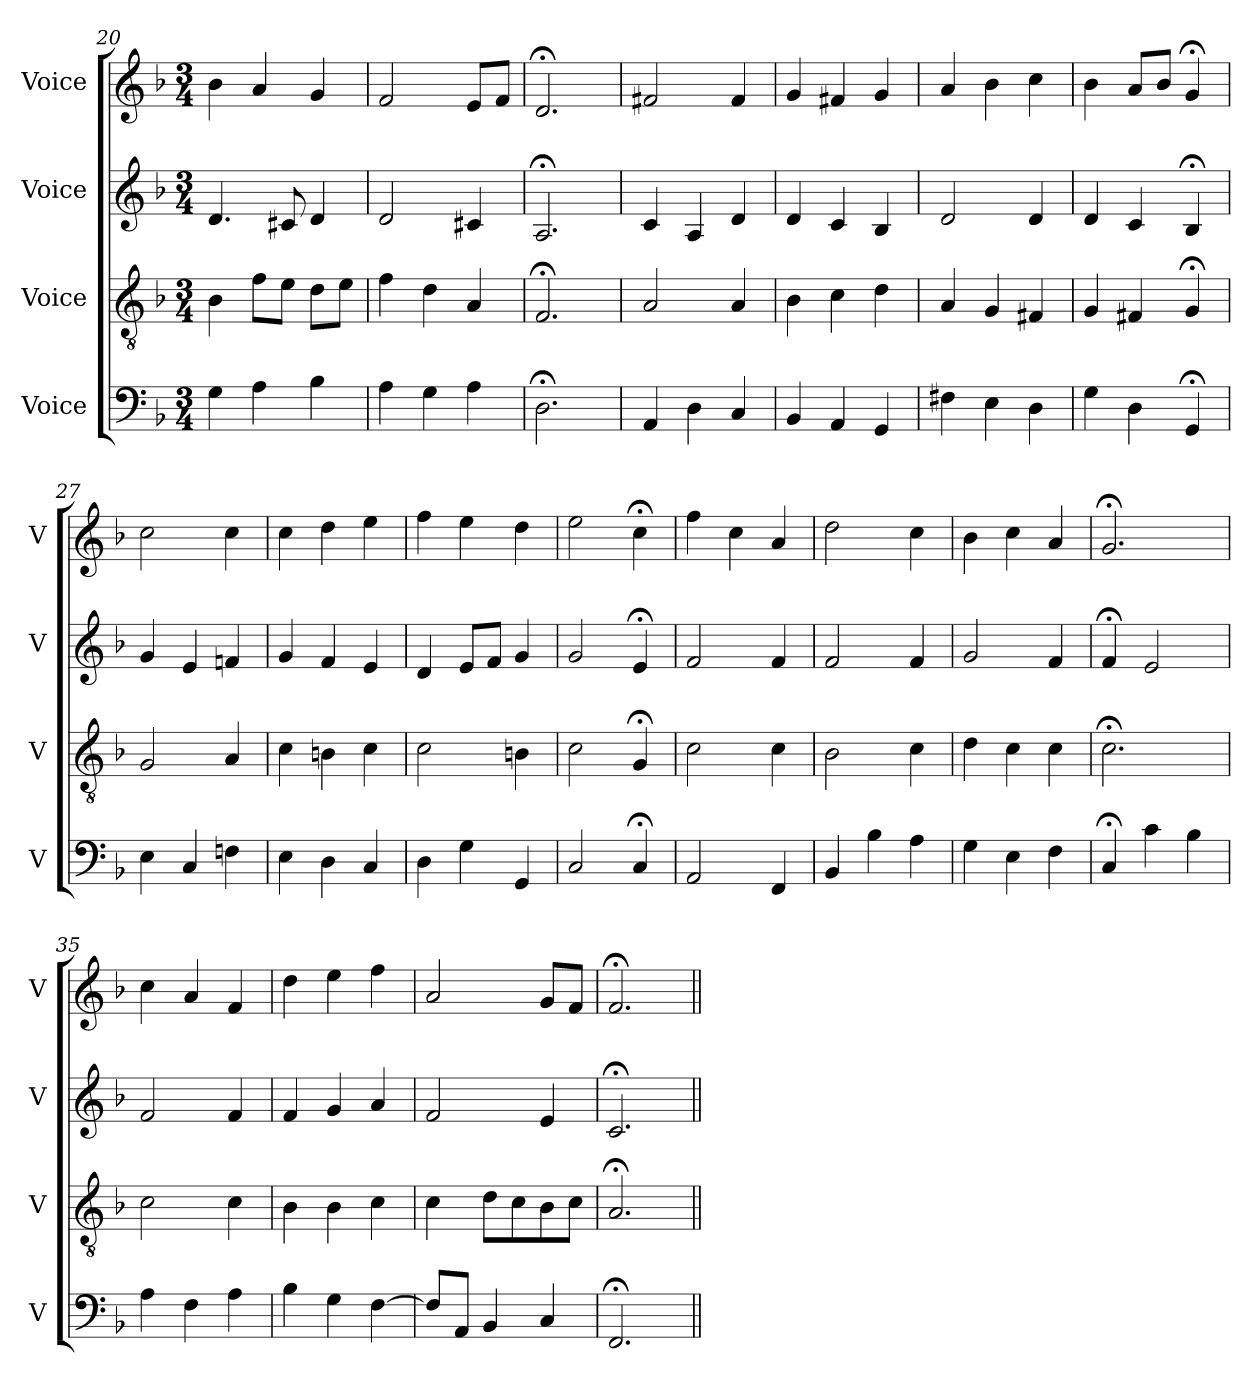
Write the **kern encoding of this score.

**kern	**kern	**kern	**kern
*part4	*part3	*part2	*part1
*staff4	*staff3	*staff2	*staff1
*I"Voice	*I"Voice	*I"Voice	*I"Voice
*I'V	*I'V	*I'V	*I'V
*clefF4	*clefGv2	*clefG2	*clefG2
*k[b-]	*k[b-]	*k[b-]	*k[b-]
*M3/4	*M3/4	*M3/4	*M3/4
=20	=20	=20	=20
4G\	4B-\	4.d/	4b-\
4A\	8f\L	.	4a/
.	8e\J	8c#X/	.
4B-\	8d\L	4d/	4g/
.	8e\J	.	.
!!LO:PB:g=z
=21	=21	=21	=21
4A\	4f\	2d/	2f/
4G\	4d\	.	.
4A\	4A/	4c#X/	8e/L
.	.	.	8f/J
=22	=22	=22	=22
2.D;\	2.F;/	2.A;/	2.d;/
=23	=23	=23	=23
4AA/	2A/	4c/	2f#X/
4D\	.	4A/	.
4C/	4A/	4d/	4f#/
=24	=24	=24	=24
4BB-/	4B-\	4d/	4g/
4AA/	4c\	4c/	4f#X/
4GG/	4d\	4B-/	4g/
=25	=25	=25	=25
4F#X\	4A/	2d/	4a/
4E\	4G/	.	4b-\
4D\	4F#X/	4d/	4cc\
=26	=26	=26	=26
4G\	4G/	4d/	4b-\
4D\	4F#X/	4c/	8a/L
.	.	.	8b-/J
4GG;/	4G;/	4B-;/	4g;/
=27	=27	=27	=27
4E\	2G/	4g/	2cc\
4C/	.	4e/	.
4Fn\	4A/	4fn/	4cc\
!!LO:LB:g=z
=28	=28	=28	=28
4E\	4c\	4g/	4cc\
4D\	4Bn\	4f/	4dd\
4C/	4c\	4e/	4ee\
=29	=29	=29	=29
4D\	2c\	4d/	4ff\
4G\	.	8e/L	4ee\
.	.	8f/J	.
4GG/	4Bn\	4g/	4dd\
=30	=30	=30	=30
2C/	2c\	2g/	2ee\
4C;/	4G;/	4e;/	4cc;\
=31	=31	=31	=31
2AA/	2c\	2f/	4ff\
.	.	.	4cc\
4FF/	4c\	4f/	4a/
=32	=32	=32	=32
4BB-/	2B-\	2f/	2dd\
4B-\	.	.	.
4A\	4c\	4f/	4cc\
=33	=33	=33	=33
4G\	4d\	2g/	4b-\
4E\	4c\	.	4cc\
4F\	4c\	4f/	4a/
=34	=34	=34	=34
4C;/	2.c;\	4f;/	2.g;/
4c\	.	2e/	.
4B-\	.	.	.
!!LO:LB:g=z
=35	=35	=35	=35
4A\	2c\	2f/	4cc\
4F\	.	.	4a/
4A\	4c\	4f/	4f/
=36	=36	=36	=36
4B-\	4B-\	4f/	4dd\
4G\	4B-\	4g/	4ee\
[4F\	4c\	4a/	4ff\
=37	=37	=37	=37
8F/L]	4c\	2f/	2a/
8AA/J	.	.	.
4BB-/	8d\L	.	.
.	8c\	.	.
4C/	8B-\	4e/	8g/L
.	8c\J	.	8f/J
=38	=38	=38	=38
2.FF;/	2.A;/	2.c;/	2.f;/
=||	=||	=||	=||
*-	*-	*-	*-
